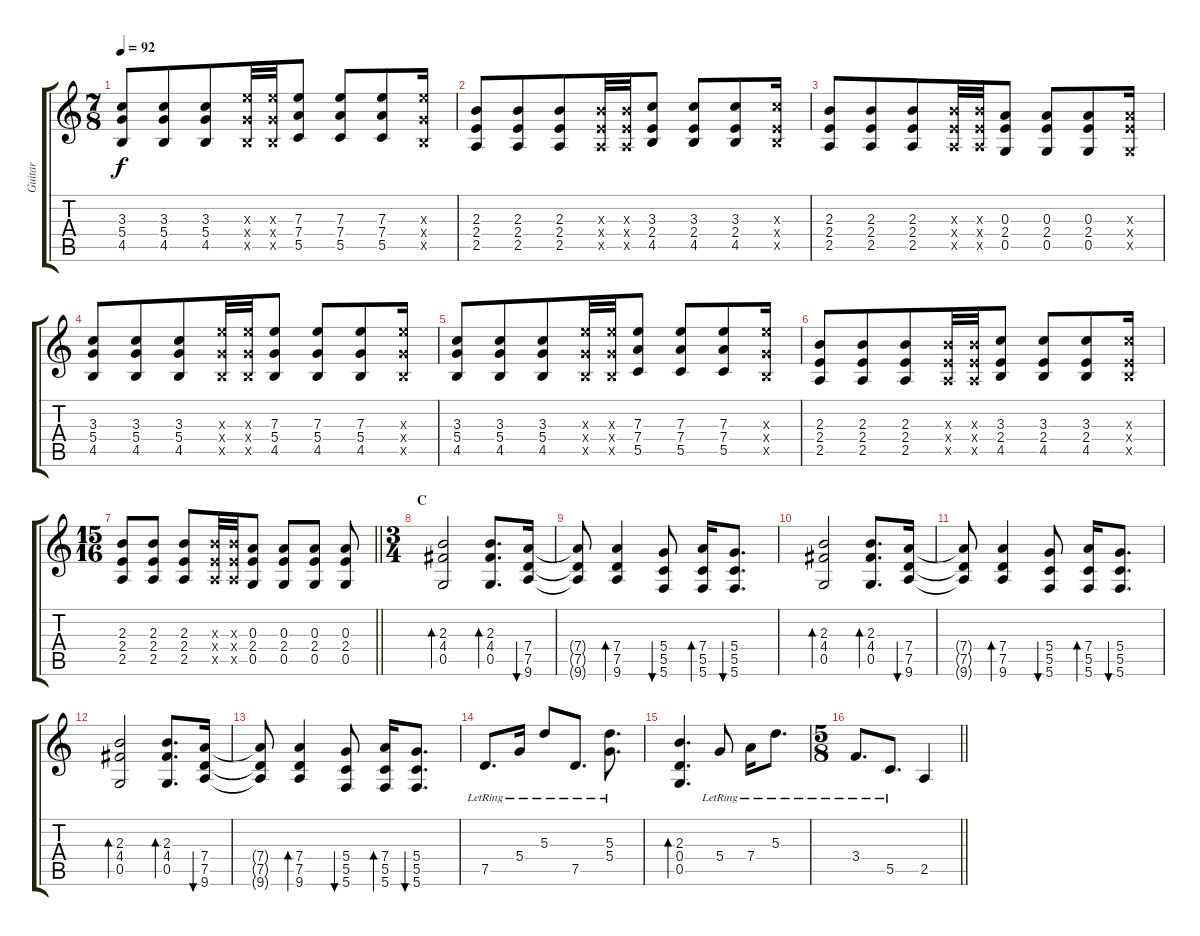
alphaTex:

\track ("Guitar" "Guitar") {instrument distortionguitar}
\staff {score tabs}
\tuning (G4 E4 A3 D3 G2 C2) {hide}
\ts (7 8)
\tempo 92
\clef g2
\ks c
(3.3 5.4 4.5).8{dy f} (3.3 5.4 4.5).8 (3.3 5.4 4.5).8 (7.3{x} 5.4{x} 4.5{x}).32 (7.3{x} 5.4{x} 4.5{x}).32 (7.3 7.4 5.5).8 (7.3 7.4 5.5).8 (7.3 7.4 5.5).8 (7.3{x} 5.4{x} 4.5{x}).16 |
(2.3 2.4 2.5).8 (2.3 2.4 2.5).8 (2.3 2.4 2.5).8 (2.3{x} 2.4{x} 2.5{x}).32 (2.3{x} 2.4{x} 2.5{x}).32 (3.3 2.4 4.5).8 (3.3 2.4 4.5).8 (3.3 2.4 4.5).8 (3.3{x} 2.4{x} 4.5{x}).16 |
(2.3 2.4 2.5).8 (2.3 2.4 2.5).8 (2.3 2.4 2.5).8 (2.3{x} 2.4{x} 2.5{x}).32 (2.3{x} 2.4{x} 2.5{x}).32 (0.3 2.4 0.5).8 (0.3 2.4 0.5).8 (0.3 2.4 0.5).8 (0.3{x} 2.4{x} 0.5{x}).16 |
(3.3 5.4 4.5).8 (3.3 5.4 4.5).8 (3.3 5.4 4.5).8 (7.3{x} 5.4{x} 4.5{x}).32 (7.3{x} 5.4{x} 4.5{x}).32 (7.3 5.4 4.5).8 (7.3 5.4 4.5).8 (7.3 5.4 4.5).8 (7.3{x} 5.4{x} 4.5{x}).16 |
(3.3 5.4 4.5).8 (3.3 5.4 4.5).8 (3.3 5.4 4.5).8 (7.3{x} 5.4{x} 4.5{x}).32 (7.3{x} 5.4{x} 4.5{x}).32 (7.3 7.4 5.5).8 (7.3 7.4 5.5).8 (7.3 7.4 5.5).8 (7.3{x} 5.4{x} 4.5{x}).16 |
(2.3 2.4 2.5).8 (2.3 2.4 2.5).8 (2.3 2.4 2.5).8 (2.3{x} 2.4{x} 2.5{x}).32 (2.3{x} 2.4{x} 2.5{x}).32 (3.3 2.4 4.5).8 (3.3 2.4 4.5).8 (3.3 2.4 4.5).8 (3.3{x} 2.4{x} 4.5{x}).16 |
\ts (15 16)
\barLineRight lightlight
(2.3 2.4 2.5).8 (2.3 2.4 2.5).8 (2.3 2.4 2.5).8 (2.3{x} 2.4{x} 2.5{x}).32 (2.3{x} 2.4{x} 2.5{x}).32 (0.3 2.4 0.5).8 (0.3 2.4 0.5).8 (0.3 2.4 0.5).8 (0.3 2.4 0.5).8 |
\ts (3 4)
\section ("" "C")
(2.3 4.4 0.5).2{bd 60 instrument electricguitarjazz} (2.3 4.4 0.5).8{d bd 60} (7.4 7.5 9.6).16{bu 60} |
(7.4{t} 7.5{t} 9.6{t}).8 (7.4 7.5 9.6).4{bd 60} (5.4 5.5 5.6).8{bu 60} (7.4 5.5 5.6).16{bd 60} (5.4 5.5 5.6).8{d bu 60} |
(2.3 4.4 0.5).2{bd 60} (2.3 4.4 0.5).8{d bd 60} (7.4 7.5 9.6).16{bu 60} |
(7.4{t} 7.5{t} 9.6{t}).8 (7.4 7.5 9.6).4{bd 60} (5.4 5.5 5.6).8{bu 60} (7.4 5.5 5.6).16{bd 60} (5.4 5.5 5.6).8{d bu 60} |
(2.3 4.4 0.5).2{bd 60} (2.3 4.4 0.5).8{d bd 60} (7.4 7.5 9.6).16{bu 60} |
(7.4{t} 7.5{t} 9.6{t}).8 (7.4 7.5 9.6).4{bd 60} (5.4 5.5 5.6).8{bu 60} (7.4 5.5 5.6).16{bd 60} (5.4 5.5 5.6).8{d bu 60} |
7.5{lr}.8{d} 5.4{lr}.16 5.3{lr}.8 7.5{lr}.8{d} (5.3{lr} 5.4{lr}).8{d} |
(2.3 0.4 0.5).4{d bd 60} 5.4{lr}.8 7.4{lr}.16 5.3{lr}.8{d} |
\ts (5 8)
\barLineRight lightlight
3.4{lr}.8{d} 5.5{lr}.8{d} 2.5.4
